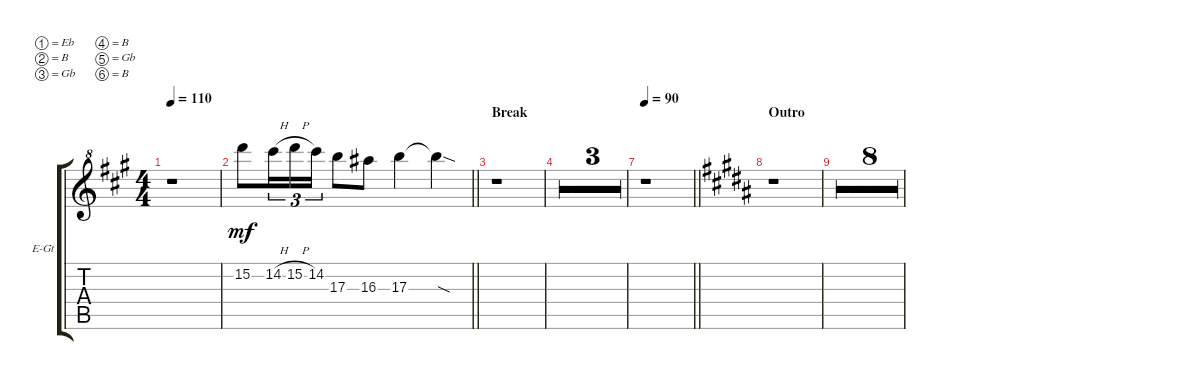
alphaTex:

\defaultSystemsLayout 4
\bracketExtendMode groupsimilarinstruments
\firstSystemTrackNameOrientation horizontal
\otherSystemsTrackNameOrientation horizontal
\track ("Pitch Shift (effect)" "E-Gt") {multiBarRest instrument distortionguitar}
\staff {score tabs}
\tuning (Eb5 B4 Gb4 B3 Gb3 B2)
\ts (4 4)
\tempo 110
\clef g2
\ottava 8va
\ks a
r.1{dy mf} |
\barLineRight lightlight
15.2.8{beam merge} 14.2{h}.16{tu (3 2) beam merge} 15.2{h}.16{tu (3 2) beam merge} 14.2.16{tu (3 2)} 17.3.8 16.3.8 17.3.4 17.3{sod t}.4 |
\section ("" "Break")
r.1 |
r.1 |
r.1 |
r.1 |
\tempo 90
\barLineRight lightlight
r.1 |
\section ("" "Outro")
\ks b
r.1 |
r.1 |
r.1 |
r.1 |
r.1 |
r.1 |
r.1 |
r.1 |
r.1
